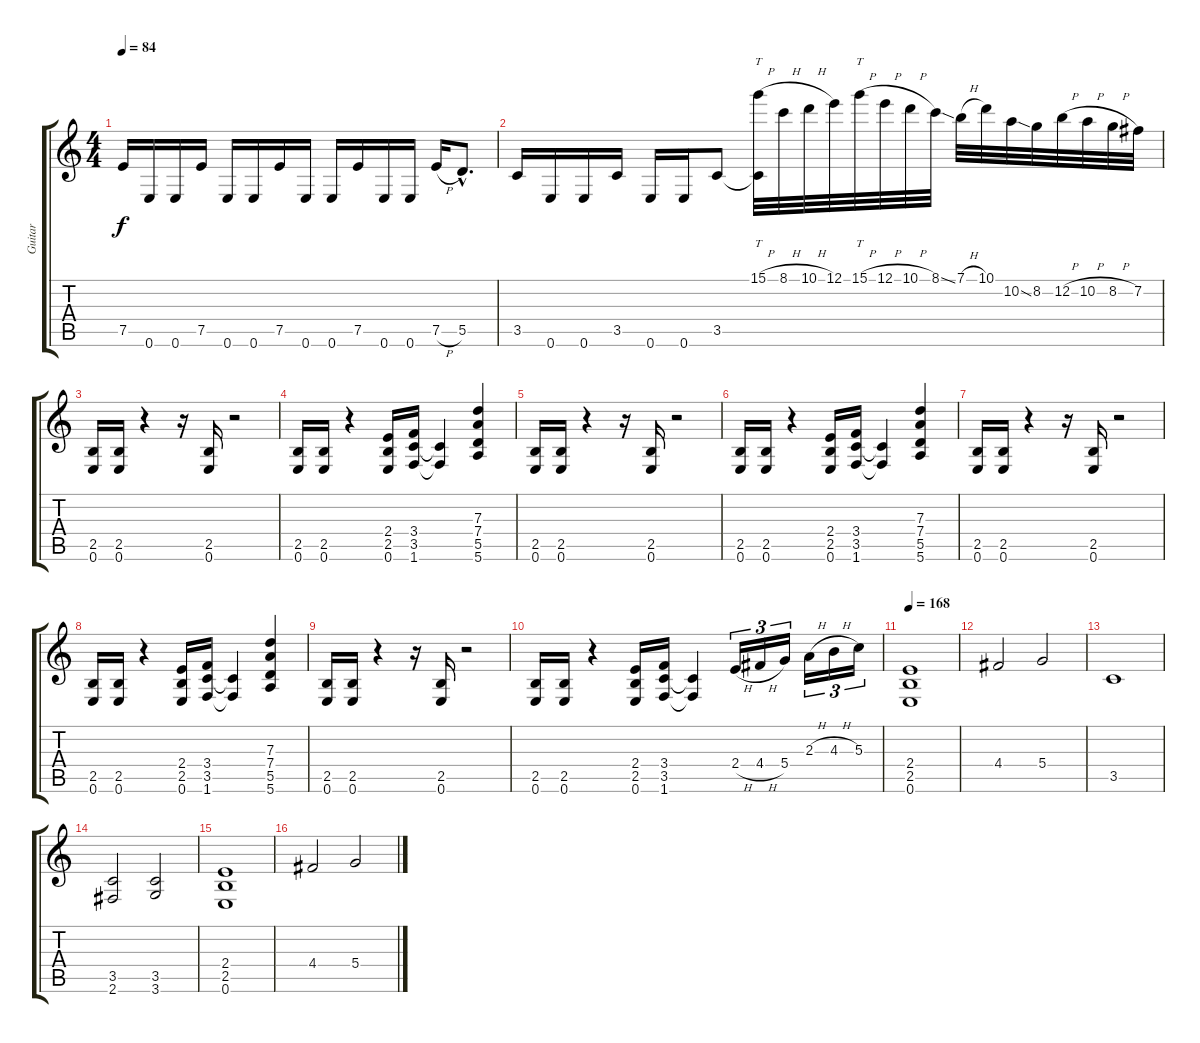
\track ("Guitar" "Guitar") {instrument distortionguitar}
\staff {score tabs}
\tuning (E4 B3 G3 D3 A2 E2) {hide}
\ts (4 4)
\tempo 84
\clef g2
\ks c
7.5.16{dy f} 0.6.16 0.6.16 7.5.16 0.6.16 0.6.16 7.5.16 0.6.16 0.6.16 7.5.16 0.6.16 0.6.16 7.5{h}.16 5.5{hac}.8{d} |
3.5.16 0.6.16 0.6.16 3.5.16 0.6.16 0.6.16 3.5.8 (15.1{h} 3.5{t}).32{tt} 8.1{h}.32 10.1{h}.32 12.1.32 15.1{h}.32{tt} 12.1{h}.32 10.1{h}.32 8.1{ss}.32 7.1{h}.32 10.1.32 10.2{ss}.32 8.2.32 12.2{h}.32 10.2{h}.32 8.2{h}.32 7.2.32 |
(2.5 0.6).16 (2.5 0.6).16 r.4 r.16 (2.5 0.6).16 r.2 |
(2.5 0.6).16 (2.5 0.6).16 r.4 (2.4 2.5 0.6).16 (3.4 3.5 1.6).16 (3.5{t} 1.6{t}).4 (7.3 7.4 5.5 5.6).4 |
(2.5 0.6).16 (2.5 0.6).16 r.4 r.16 (2.5 0.6).16 r.2 |
(2.5 0.6).16 (2.5 0.6).16 r.4 (2.4 2.5 0.6).16 (3.4 3.5 1.6).16 (3.5{t} 1.6{t}).4 (7.3 7.4 5.5 5.6).4 |
(2.5 0.6).16 (2.5 0.6).16 r.4 r.16 (2.5 0.6).16 r.2 |
(2.5 0.6).16 (2.5 0.6).16 r.4 (2.4 2.5 0.6).16 (3.4 3.5 1.6).16 (3.5{t} 1.6{t}).4 (7.3 7.4 5.5 5.6).4 |
(2.5 0.6).16 (2.5 0.6).16 r.4 r.16 (2.5 0.6).16 r.2 |
(2.5 0.6).16 (2.5 0.6).16 r.4 (2.4 2.5 0.6).16 (3.4 3.5 1.6).16 (3.5{t} 1.6{t}).4 2.4{h}.16{tu (3 2)} 4.4{h}.16{tu (3 2)} 5.4.16{tu (3 2)} 2.3{h}.16{tu (3 2)} 4.3{h}.16{tu (3 2)} 5.3.16{tu (3 2)} |
\tempo 168
(2.4 2.5 0.6).1 |
4.4.2 5.4.2 |
3.5.1 |
(3.5 2.6).2 (3.5 3.6).2 |
(2.4 2.5 0.6).1 |
4.4.2 5.4.2
